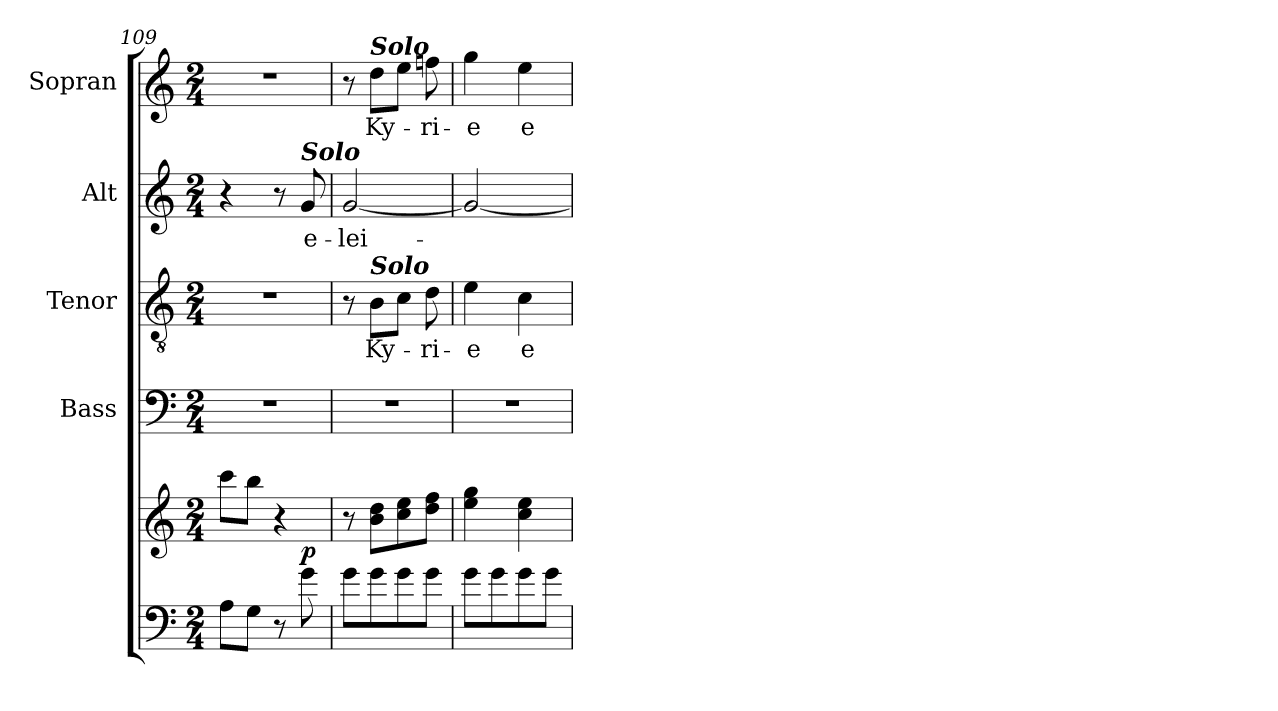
**kern	**kern	**dynam	**kern	**kern	**text	**kern	**text	**kern	**text
*part5	*part5	*part5	*part4	*part3	*part3	*part2	*part2	*part1	*part1
*staff6	*staff5	*staff5/6	*staff4	*staff3	*staff3	*staff2	*staff2	*staff1	*staff1
*	*	*	*I"Bass	*I"Tenor	*	*I"Alt	*	*I"Sopran	*
*	*	*	*I'B.	*I'T.	*	*I'A.	*	*I'S.	*
*clefF4	*clefG2	*	*clefF4	*clefGv2	*	*clefG2	*	*clefG2	*
*k[]	*k[]	*	*k[]	*k[]	*	*k[]	*	*k[]	*
*C:	*C:	*	*C:	*C:	*	*C:	*	*C:	*
*M2/4	*M2/4	*	*M2/4	*M2/4	*	*M2/4	*	*M2/4	*
=109	=109	=109	=109	=109	=109	=109	=109	=109	=109
8A\L	8ccc\L	.	2r	2r	.	4r	.	2r	.
8G\J	8bb\J	.	.	.	.	.	.	.	.
8r	4r	.	.	.	.	8r	.	.	.
!	!	!	!	!	!	!LO:TX:a:Bi:t=Solo	!	!	!
!	!	!LO:DY:a=2	!	!	!	!	!LO:LY:b	!	!
8g\	.	p	.	.	.	8g/	e-	.	.
=110	=110	=110	=110	=110	=110	=110	=110	=110	=110
!	!	!	!	!	!	!	!LO:LY:b	!	!
8g\L	8r	.	2r	8r	.	[2g/	-lei-	8r	.
!	!	!	!	!	!	!	!	!LO:TX:a:Bi:t=Solo	!
!	!	!	!	!LO:TX:a:Bi:t=Solo	!	!	!	!	!
!	!	!	!	!	!LO:LY:b	!	!	!	!LO:LY:b
8g\	8b\ 8dd\L	.	.	8B\L	Ky-	.	.	8dd\L	Ky-
8g\	8cc\ 8ee\	.	.	8c\J	.	.	.	8ee\J	.
!	!	!	!	!	!LO:LY:b	!	!	!	!LO:LY:b
8g\J	8dd\ 8ff\J	.	.	8d\	-ri-	.	.	8ffn\	-ri-
=111	=111	=111	=111	=111	=111	=111	=111	=111	=111
!	!	!	!	!	!LO:LY:b	!	!	!	!LO:LY:b
8g\L	4ee\ 4gg\	.	2r	4e\	-e	2g/_	.	4gg\	-e
8g\	.	.	.	.	.	.	.	.	.
!	!	!	!	!	!LO:LY:b	!	!	!	!LO:LY:b
8g\	4cc\ 4ee\	.	.	4c\	e-	.	.	4ee\	e-
8g\J	.	.	.	.	.	.	.	.	.
=	=	=	=	=	=	=	=	=	=
*-	*-	*-	*-	*-	*-	*-	*-	*-	*-
